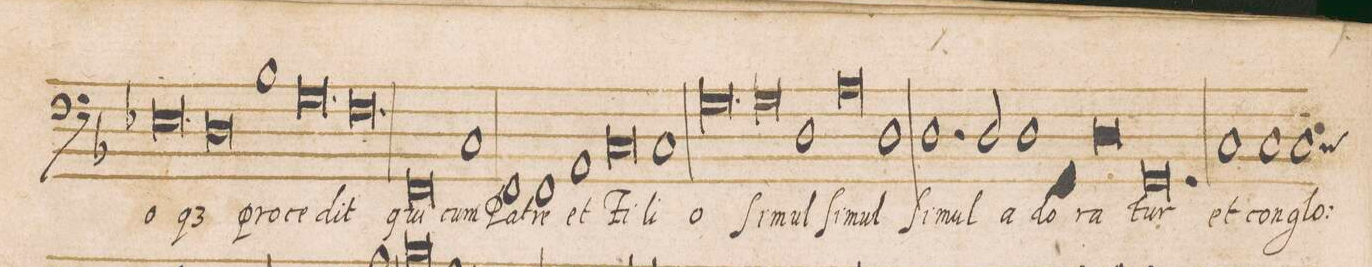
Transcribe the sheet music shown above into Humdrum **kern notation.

**kern	**text
*I"BASSUS	*
*clefF4	*
*k[b-]	*
*met(O)	*
*M3/1	*
0.E-X	-o-
=121-	=121-
0D	-q(ue)
1B-	pro-
=122-	=122-
0.G	-ce-
=123-	=123-
0.F	-dit
=124-	=124-
0FF	qui
1C	cum
=125-	=125-
1FF	Pa-
1FF	-tre
1AA	et
=126-	=126-
0C	Fi-
1C	-li-
=127-	=127-
0.G	-o
=128-	=128-
0G	ſi-
1D	-mul
=129-	=129-
0A	ſi-
1D	-mul
=130-	=130-
1.D	ſi-
2D/	-mul
1D	a-
=131-	=131-
*col	*
1GG	-do-
0D	-ra-
*Xcol	*
=132-	=132-
0.GG	-tur
=133-	=133-
1C	et
1C	con-
*custos:C	*
1C	-glo-
=134-	=134-
*-	*-
